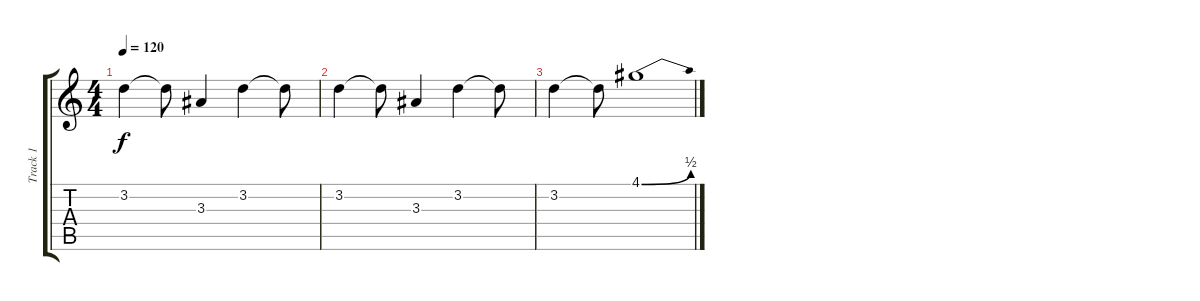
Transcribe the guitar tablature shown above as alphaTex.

\track ("Track 1" "Track 1") {instrument electricguitarjazz}
\staff {score tabs}
\tuning (E4 B3 G3 D3 A2 E2) {hide}
\ts (4 4)
\tempo 120
\clef g2
\ks c
3.2.4{dy f} 3.2{t}.8 3.3.4 3.2.4 3.2{t}.8 |
3.2.4 3.2{t}.8 3.3.4 3.2.4 3.2{t}.8 |
3.2.4 3.2{t}.8 4.1{be (bend 0 0 60 2)}.1
